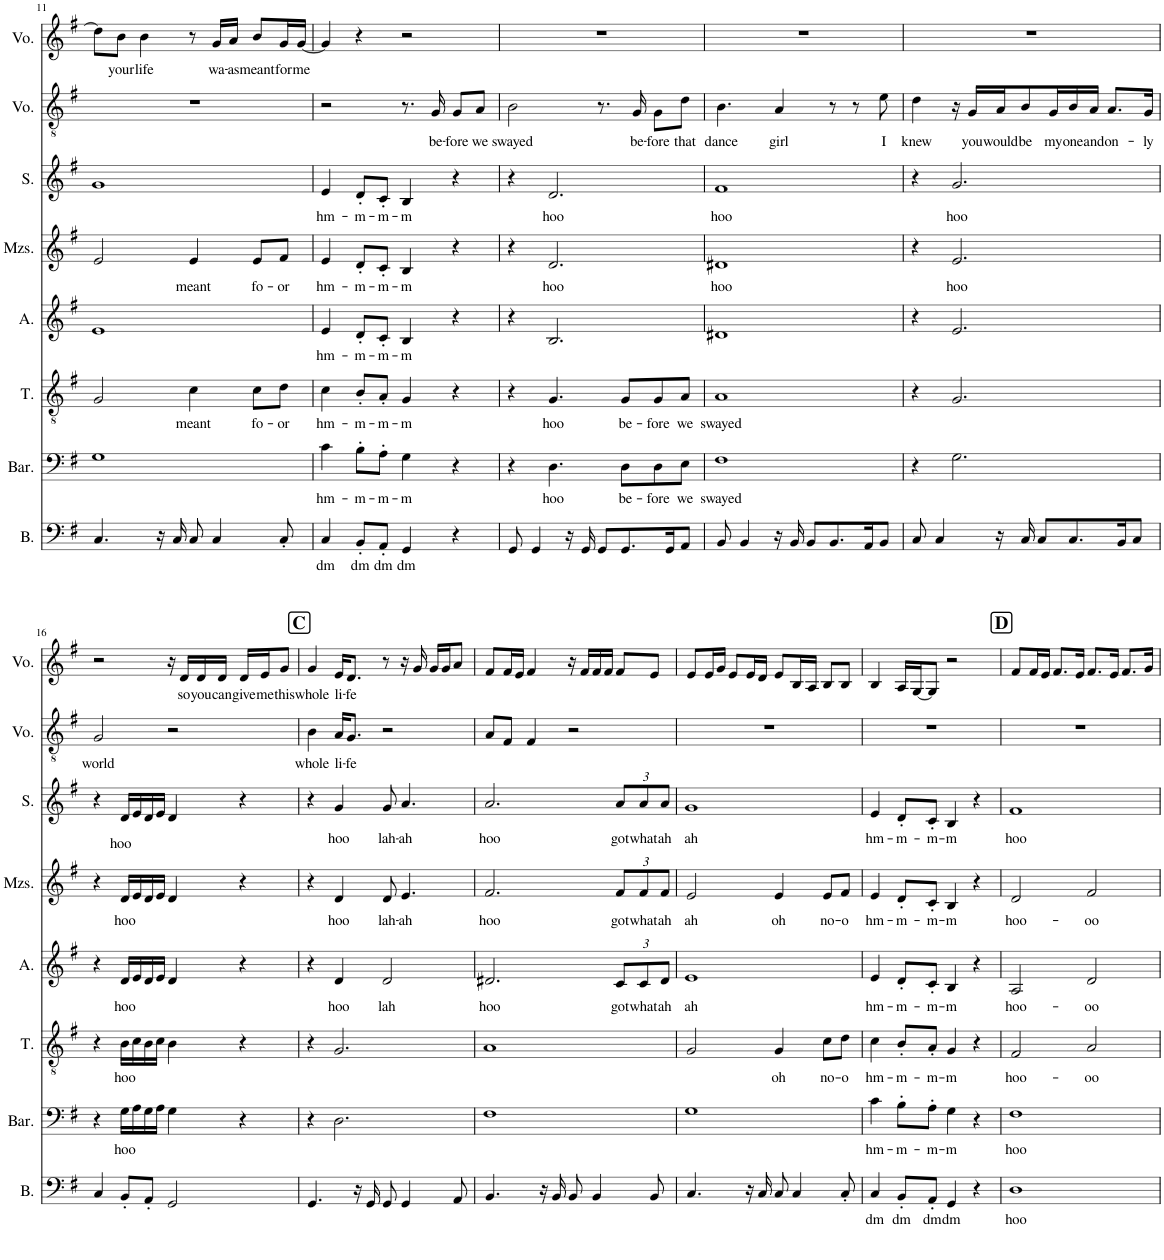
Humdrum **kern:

**kern	**text	**kern	**text	**kern	**text	**kern	**text	**kern	**text	**kern	**text	**kern	**text	**kern	**text
*part8	*part8	*part7	*part7	*part6	*part6	*part5	*part5	*part4	*part4	*part3	*part3	*part2	*part2	*part1	*part1
*staff8	*staff8	*staff7	*staff7	*staff6	*staff6	*staff5	*staff5	*staff4	*staff4	*staff3	*staff3	*staff2	*staff2	*staff1	*staff1
*I"Bass	*	*I"Baritone	*	*I"Tenor	*	*I"Alto	*	*I"Mezzo-soprano	*	*I"Soprano	*	*I"Voice	*	*I"Voice	*
*I'B.	*	*I'Bar.	*	*I'T.	*	*I'A.	*	*I'Mzs.	*	*I'S.	*	*I'Vo.	*	*I'Vo.	*
!!LO:PB:g=z
*clefF4	*	*clefF4	*	*clefGv2	*	*clefG2	*	*clefG2	*	*clefG2	*	*clefGv2	*	*clefG2	*
*k[f#]	*	*k[f#]	*	*k[f#]	*	*k[f#]	*	*k[f#]	*	*k[f#]	*	*k[f#]	*	*k[f#]	*
*M4/4	*	*M4/4	*	*M4/4	*	*M4/4	*	*M4/4	*	*M4/4	*	*M4/4	*	*M4/4	*
=11	=11	=11	=11	=11	=11	=11	=11	=11	=11	=11	=11	=11	=11	=11	=11
4.C/	.	1G	.	2G/	.	1e	.	2e/	.	1g	.	1r	.	8dd\L]	.
!	!	!	!	!	!	!	!	!	!	!	!	!	!	!	!LO:LY:b
.	.	.	.	.	.	.	.	.	.	.	.	.	.	8b\J	your
!	!	!	!	!	!	!	!	!	!	!	!	!	!	!	!LO:LY:b
.	.	.	.	.	.	.	.	.	.	.	.	.	.	4b\	life
16r	.	.	.	.	.	.	.	.	.	.	.	.	.	.	.
16C/	.	.	.	.	.	.	.	.	.	.	.	.	.	.	.
!	!	!	!	!	!LO:LY:b	!	!	!	!LO:LY:b	!	!	!	!	!	!
8C/	.	.	.	4c\	meant	.	.	4e/	meant	.	.	.	.	8r	.
!	!	!	!	!	!	!	!	!	!	!	!	!	!	!	!LO:LY:b
4C/	.	.	.	.	.	.	.	.	.	.	.	.	.	16g/LL	wa-
!	!	!	!	!	!	!	!	!	!	!	!	!	!	!	!LO:LY:b
.	.	.	.	.	.	.	.	.	.	.	.	.	.	16a/JJ	-as
!	!	!	!	!	!LO:LY:b	!	!	!	!LO:LY:b	!	!	!	!	!	!LO:LY:b
.	.	.	.	8c\L	fo-	.	.	8e/L	fo-	.	.	.	.	8b/L	meant
!	!	!	!	!	!LO:LY:b	!	!	!	!LO:LY:b	!	!	!	!	!	!LO:LY:b
8C'/	.	.	.	8d\J	-or	.	.	8f#/J	-or	.	.	.	.	16g/L	for
!	!	!	!	!	!	!	!	!	!	!	!	!	!	!	!LO:LY:b
.	.	.	.	.	.	.	.	.	.	.	.	.	.	[16g/JJ	me
=12	=12	=12	=12	=12	=12	=12	=12	=12	=12	=12	=12	=12	=12	=12	=12
!	!LO:LY:b	!	!LO:LY:b	!	!LO:LY:b	!	!LO:LY:b	!	!LO:LY:b	!	!LO:LY:b	!	!	!	!
4C/	dm	4c\	hm-	4c\	hm-	4e/	hm-	4e/	hm-	4e/	hm-	2r	.	4g/]	.
!	!LO:LY:b	!	!LO:LY:b	!	!LO:LY:b	!	!LO:LY:b	!	!LO:LY:b	!	!LO:LY:b	!	!	!	!
8BB'/L	dm	8B'\L	-m-	8B'/L	-m-	8d'/L	-m-	8d'/L	-m-	8d'/L	-m-	.	.	4r	.
!	!LO:LY:b	!	!LO:LY:b	!	!LO:LY:b	!	!LO:LY:b	!	!LO:LY:b	!	!LO:LY:b	!	!	!	!
8AA'/J	dm	8A'\J	-m-	8A'/J	-m-	8c'/J	-m-	8c'/J	-m-	8c'/J	-m-	.	.	.	.
!	!LO:LY:b	!	!LO:LY:b	!	!LO:LY:b	!	!LO:LY:b	!	!LO:LY:b	!	!LO:LY:b	!	!	!	!
4GG/	dm	4G\	-m	4G/	-m	4B/	-m	4B/	-m	4B/	-m	8.r	.	2r	.
!	!	!	!	!	!	!	!	!	!	!	!	!	!LO:LY:b	!	!
.	.	.	.	.	.	.	.	.	.	.	.	16G/	be-	.	.
!	!	!	!	!	!	!	!	!	!	!	!	!	!LO:LY:b	!	!
4r	.	4r	.	4r	.	4r	.	4r	.	4r	.	8G/L	-fore	.	.
!	!	!	!	!	!	!	!	!	!	!	!	!	!LO:LY:b	!	!
.	.	.	.	.	.	.	.	.	.	.	.	8A/J	we	.	.
=13	=13	=13	=13	=13	=13	=13	=13	=13	=13	=13	=13	=13	=13	=13	=13
!	!	!	!	!	!	!	!	!	!	!	!	!	!LO:LY:b	!	!
8GG/	.	4r	.	4r	.	4r	.	4r	.	4r	.	2B\	swayed	1r	.
4GG/	.	.	.	.	.	.	.	.	.	.	.	.	.	.	.
!	!	!	!LO:LY:b	!	!LO:LY:b	!	!	!	!LO:LY:b	!	!LO:LY:b	!	!	!	!
.	.	4.D\	hoo	4.G/	hoo	2.B/	.	2.d/	hoo	2.d/	hoo	.	.	.	.
16r	.	.	.	.	.	.	.	.	.	.	.	.	.	.	.
16GG/	.	.	.	.	.	.	.	.	.	.	.	.	.	.	.
8GG/L	.	.	.	.	.	.	.	.	.	.	.	8.r	.	.	.
!	!	!	!LO:LY:b	!	!LO:LY:b	!	!	!	!	!	!	!	!	!	!
8.GG/	.	8D\L	be-	8G/L	be-	.	.	.	.	.	.	.	.	.	.
!	!	!	!	!	!	!	!	!	!	!	!	!	!LO:LY:b	!	!
.	.	.	.	.	.	.	.	.	.	.	.	16G/	be-	.	.
!	!	!	!LO:LY:b	!	!LO:LY:b	!	!	!	!	!	!	!	!LO:LY:b	!	!
.	.	8D\	-fore	8G/	-fore	.	.	.	.	.	.	8G\L	-fore	.	.
16GG/K	.	.	.	.	.	.	.	.	.	.	.	.	.	.	.
!	!	!	!LO:LY:b	!	!LO:LY:b	!	!	!	!	!	!	!	!LO:LY:b	!	!
8AA/J	.	8E\J	we	8A/J	we	.	.	.	.	.	.	8d\J	that	.	.
=14	=14	=14	=14	=14	=14	=14	=14	=14	=14	=14	=14	=14	=14	=14	=14
!	!	!	!LO:LY:b	!	!LO:LY:b	!	!	!	!LO:LY:b	!	!LO:LY:b	!	!LO:LY:b	!	!
8BB/	.	1F#	swayed	1A	swayed	1d#X	.	1d#X	hoo	1f#	hoo	4.B\	dance	1r	.
4BB/	.	.	.	.	.	.	.	.	.	.	.	.	.	.	.
!	!	!	!	!	!	!	!	!	!	!	!	!	!LO:LY:b	!	!
16r	.	.	.	.	.	.	.	.	.	.	.	4A/	girl	.	.
16BB/	.	.	.	.	.	.	.	.	.	.	.	.	.	.	.
8BB/L	.	.	.	.	.	.	.	.	.	.	.	.	.	.	.
8.BB/	.	.	.	.	.	.	.	.	.	.	.	8r	.	.	.
.	.	.	.	.	.	.	.	.	.	.	.	8r	.	.	.
16AA/K	.	.	.	.	.	.	.	.	.	.	.	.	.	.	.
!	!	!	!	!	!	!	!	!	!	!	!	!	!LO:LY:b	!	!
8BB/J	.	.	.	.	.	.	.	.	.	.	.	8e\	I	.	.
=15	=15	=15	=15	=15	=15	=15	=15	=15	=15	=15	=15	=15	=15	=15	=15
!	!	!	!	!	!	!	!	!	!	!	!	!	!LO:LY:b	!	!
8C/	.	4r	.	4r	.	4r	.	4r	.	4r	.	4d\	knew	1r	.
4C/	.	.	.	.	.	.	.	.	.	.	.	.	.	.	.
!	!	!	!	!	!	!	!	!	!LO:LY:b	!	!LO:LY:b	!	!	!	!
.	.	2.G\	.	2.G/	.	2.e/	.	2.e/	hoo	2.g/	hoo	16r	.	.	.
!	!	!	!	!	!	!	!	!	!	!	!	!	!LO:LY:b	!	!
.	.	.	.	.	.	.	.	.	.	.	.	16G/LL	you	.	.
!	!	!	!	!	!	!	!	!	!	!	!	!	!LO:LY:b	!	!
16r	.	.	.	.	.	.	.	.	.	.	.	16A/J	would	.	.
!	!	!	!	!	!	!	!	!	!	!	!	!	!LO:LY:b	!	!
16C/	.	.	.	.	.	.	.	.	.	.	.	8B/	be	.	.
8C/L	.	.	.	.	.	.	.	.	.	.	.	.	.	.	.
!	!	!	!	!	!	!	!	!	!	!	!	!	!LO:LY:b	!	!
.	.	.	.	.	.	.	.	.	.	.	.	16G/L	my	.	.
!	!	!	!	!	!	!	!	!	!	!	!	!	!LO:LY:b	!	!
8.C/	.	.	.	.	.	.	.	.	.	.	.	16B/	one	.	.
!	!	!	!	!	!	!	!	!	!	!	!	!	!LO:LY:b	!	!
.	.	.	.	.	.	.	.	.	.	.	.	16A/JJ	and	.	.
!	!	!	!	!	!	!	!	!	!	!	!	!	!LO:LY:b	!	!
.	.	.	.	.	.	.	.	.	.	.	.	8.A/L	on-	.	.
16BB/K	.	.	.	.	.	.	.	.	.	.	.	.	.	.	.
8C/J	.	.	.	.	.	.	.	.	.	.	.	.	.	.	.
!	!	!	!	!	!	!	!	!	!	!	!	!	!LO:LY:b	!	!
.	.	.	.	.	.	.	.	.	.	.	.	16G/Jk	-ly	.	.
!!LO:LB:g=z
=16	=16	=16	=16	=16	=16	=16	=16	=16	=16	=16	=16	=16	=16	=16	=16
!	!	!	!	!	!	!	!	!	!	!	!	!	!LO:LY:b	!	!
4C/	.	4r	.	4r	.	4r	.	4r	.	4r	.	2G/	world	2r	.
!	!	!	!LO:LY:b	!	!LO:LY:b	!	!LO:LY:b	!	!LO:LY:b	!	!LO:LY:b	!	!	!	!
8BB'/L	.	16G\LL	hoo	16B\LL	hoo	16d/LL	hoo	16d/LL	hoo	16d/LL	hoo	.	.	.	.
.	.	16A\	.	16c\	.	16e/	.	16e/	.	16e/	.	.	.	.	.
8AA'/J	.	16G\	.	16B\	.	16d/	.	16d/	.	16d/	.	.	.	.	.
.	.	16A\JJ	.	16c\JJ	.	16e/JJ	.	16e/JJ	.	16e/JJ	.	.	.	.	.
2GG/	.	4G\	.	4B\	.	4d/	.	4d/	.	4d/	.	2r	.	16r	.
!	!	!	!	!	!	!	!	!	!	!	!	!	!	!	!LO:LY:b
.	.	.	.	.	.	.	.	.	.	.	.	.	.	16d/LL	so
!	!	!	!	!	!	!	!	!	!	!	!	!	!	!	!LO:LY:b
.	.	.	.	.	.	.	.	.	.	.	.	.	.	16d/	you
!	!	!	!	!	!	!	!	!	!	!	!	!	!	!	!LO:LY:b
.	.	.	.	.	.	.	.	.	.	.	.	.	.	16d/JJ	can
!	!	!	!	!	!	!	!	!	!	!	!	!	!	!	!LO:LY:b
.	.	4r	.	4r	.	4r	.	4r	.	4r	.	.	.	16d/LL	give
!	!	!	!	!	!	!	!	!	!	!	!	!	!	!	!LO:LY:b
.	.	.	.	.	.	.	.	.	.	.	.	.	.	16e/J	me
!	!	!	!	!	!	!	!	!	!	!	!	!	!	!	!LO:LY:b
.	.	.	.	.	.	.	.	.	.	.	.	.	.	8g/J	this
!!LO:REH:place=s1:a:B:cj:fs=14:t=C
=17	=17	=17	=17	=17	=17	=17	=17	=17	=17	=17	=17	=17	=17	=17	=17
!	!	!	!	!	!	!	!	!	!	!	!	!	!LO:LY:b	!	!LO:LY:b
4.GG/	.	4r	.	4r	.	4r	.	4r	.	4r	.	4B\	whole	4g/	whole
!	!	!	!	!	!	!	!LO:LY:b	!	!LO:LY:b	!	!LO:LY:b	!	!LO:LY:b	!	!LO:LY:b
.	.	2.D\	.	2.G/	.	4d/	hoo	4d/	hoo	4g/	hoo	16A/KL	li-	16e/KL	li-
!	!	!	!	!	!	!	!	!	!	!	!	!	!LO:LY:b	!	!LO:LY:b
.	.	.	.	.	.	.	.	.	.	.	.	8.G/J	-fe	8.d/J	-fe
16r	.	.	.	.	.	.	.	.	.	.	.	.	.	.	.
16GG/	.	.	.	.	.	.	.	.	.	.	.	.	.	.	.
!	!	!	!	!	!	!	!LO:LY:b	!	!LO:LY:b	!	!LO:LY:b	!	!	!	!
8GG/	.	.	.	.	.	2d/	lah	8d/	lah-	8g/	lah-	2r	.	8r	.
!	!	!	!	!	!	!	!	!	!LO:LY:b	!	!LO:LY:b	!	!	!	!
4GG/	.	.	.	.	.	.	.	4.e/	-ah	4.a/	-ah	.	.	16r	.
.	.	.	.	.	.	.	.	.	.	.	.	.	.	16g/	.
.	.	.	.	.	.	.	.	.	.	.	.	.	.	16g/LL	.
.	.	.	.	.	.	.	.	.	.	.	.	.	.	16g/J	.
8AA/	.	.	.	.	.	.	.	.	.	.	.	.	.	8a/J	.
=18	=18	=18	=18	=18	=18	=18	=18	=18	=18	=18	=18	=18	=18	=18	=18
!	!	!	!	!	!	!	!LO:LY:b	!	!LO:LY:b	!	!LO:LY:b	!	!	!	!
4.BB/	.	1F#	.	1A	.	2.d#X/	hoo	2.f#/	hoo	2.a/	hoo	8A/L	.	8f#/L	.
.	.	.	.	.	.	.	.	.	.	.	.	8F#/J	.	16f#/L	.
.	.	.	.	.	.	.	.	.	.	.	.	.	.	16e/JJ	.
.	.	.	.	.	.	.	.	.	.	.	.	4F#/	.	4f#/	.
16r	.	.	.	.	.	.	.	.	.	.	.	.	.	.	.
16BB/	.	.	.	.	.	.	.	.	.	.	.	.	.	.	.
8BB/	.	.	.	.	.	.	.	.	.	.	.	2r	.	16r	.
.	.	.	.	.	.	.	.	.	.	.	.	.	.	16f#/LL	.
4BB/	.	.	.	.	.	.	.	.	.	.	.	.	.	16f#/	.
.	.	.	.	.	.	.	.	.	.	.	.	.	.	16f#/JJ	.
*	*	*	*	*	*	*Xbrackettup	*	*	*	*	*	*	*	*	*
!	!	!	!	!	!	!	!LO:LY:b	!	!	!	!	!	!	!	!
*	*	*	*	*	*	*	*	*Xbrackettup	*	*	*	*	*	*	*
!	!	!	!	!	!	!	!	!	!LO:LY:b	!	!	!	!	!	!
*	*	*	*	*	*	*	*	*	*	*Xbrackettup	*	*	*	*	*
!	!	!	!	!	!	!	!	!	!	!	!LO:LY:b	!	!	!	!
.	.	.	.	.	.	12c/L	got	12f#/L	got	12a/L	got	.	.	8f#/L	.
!	!	!	!	!	!	!	!LO:LY:b	!	!LO:LY:b	!	!LO:LY:b	!	!	!	!
.	.	.	.	.	.	12c/	what	12f#/	what	12a/	what	.	.	.	.
8BB/	.	.	.	.	.	.	.	.	.	.	.	.	.	8e/J	.
!	!	!	!	!	!	!	!LO:LY:b	!	!LO:LY:b	!	!LO:LY:b	!	!	!	!
.	.	.	.	.	.	12d#/J	ah	12f#/J	ah	12a/J	ah	.	.	.	.
=19	=19	=19	=19	=19	=19	=19	=19	=19	=19	=19	=19	=19	=19	=19	=19
!	!	!	!	!	!	!	!LO:LY:b	!	!LO:LY:b	!	!LO:LY:b	!	!	!	!
4.C/	.	1G	.	2G/	.	1e	ah	2e/	ah	1g	ah	1r	.	8e/L	.
.	.	.	.	.	.	.	.	.	.	.	.	.	.	16e/L	.
.	.	.	.	.	.	.	.	.	.	.	.	.	.	16g/JJ	.
.	.	.	.	.	.	.	.	.	.	.	.	.	.	8e/L	.
16r	.	.	.	.	.	.	.	.	.	.	.	.	.	16e/L	.
16C/	.	.	.	.	.	.	.	.	.	.	.	.	.	16d/JJ	.
!	!	!	!	!	!LO:LY:b	!	!	!	!LO:LY:b	!	!	!	!	!	!
8C/	.	.	.	4G/	oh	.	.	4e/	oh	.	.	.	.	8e/L	.
4C/	.	.	.	.	.	.	.	.	.	.	.	.	.	16B/L	.
.	.	.	.	.	.	.	.	.	.	.	.	.	.	16A/JJ	.
!	!	!	!	!	!LO:LY:b	!	!	!	!LO:LY:b	!	!	!	!	!	!
.	.	.	.	8c\L	no-	.	.	8e/L	no-	.	.	.	.	8B/L	.
!	!	!	!	!	!LO:LY:b	!	!	!	!LO:LY:b	!	!	!	!	!	!
8C'/	.	.	.	8d\J	-o	.	.	8f#/J	-o	.	.	.	.	8B/J	.
=20	=20	=20	=20	=20	=20	=20	=20	=20	=20	=20	=20	=20	=20	=20	=20
!	!LO:LY:b	!	!LO:LY:b	!	!LO:LY:b	!	!LO:LY:b	!	!LO:LY:b	!	!LO:LY:b	!	!	!	!
4C/	dm	4c\	hm-	4c\	hm-	4e/	hm-	4e/	hm-	4e/	hm-	1r	.	4B/	.
!	!LO:LY:b	!	!LO:LY:b	!	!LO:LY:b	!	!LO:LY:b	!	!LO:LY:b	!	!LO:LY:b	!	!	!	!
8BB'/L	dm	8B'\L	-m-	8B'/L	-m-	8d'/L	-m-	8d'/L	-m-	8d'/L	-m-	.	.	16A/LL	.
.	.	.	.	.	.	.	.	.	.	.	.	.	.	[16G/J	.
!	!LO:LY:b	!	!LO:LY:b	!	!LO:LY:b	!	!LO:LY:b	!	!LO:LY:b	!	!LO:LY:b	!	!	!	!
8AA'/J	dm	8A'\J	-m-	8A'/J	-m-	8c'/J	-m-	8c'/J	-m-	8c'/J	-m-	.	.	8G/J]	.
!	!LO:LY:b	!	!LO:LY:b	!	!LO:LY:b	!	!LO:LY:b	!	!LO:LY:b	!	!LO:LY:b	!	!	!	!
4GG/	dm	4G\	-m	4G/	-m	4B/	-m	4B/	-m	4B/	-m	.	.	2r	.
4r	.	4r	.	4r	.	4r	.	4r	.	4r	.	.	.	.	.
!!LO:REH:place=s1:a:B:cj:fs=14:t=D
=21	=21	=21	=21	=21	=21	=21	=21	=21	=21	=21	=21	=21	=21	=21	=21
!	!LO:LY:b	!	!LO:LY:b	!	!LO:LY:b	!	!LO:LY:b	!	!LO:LY:b	!	!LO:LY:b	!	!	!	!
1D	hoo	1F#	hoo	2F#/	hoo-	2A/	hoo-	2d/	hoo-	1f#	hoo	1r	.	8f#/L	.
.	.	.	.	.	.	.	.	.	.	.	.	.	.	16f#/L	.
.	.	.	.	.	.	.	.	.	.	.	.	.	.	16e/JJ	.
.	.	.	.	.	.	.	.	.	.	.	.	.	.	8.f#/L	.
.	.	.	.	.	.	.	.	.	.	.	.	.	.	16e/Jk	.
!	!	!	!	!	!LO:LY:b	!	!LO:LY:b	!	!LO:LY:b	!	!	!	!	!	!
.	.	.	.	2A/	-oo	2d/	-oo	2f#/	-oo	.	.	.	.	8.f#/L	.
.	.	.	.	.	.	.	.	.	.	.	.	.	.	16e/Jk	.
.	.	.	.	.	.	.	.	.	.	.	.	.	.	8.f#/L	.
.	.	.	.	.	.	.	.	.	.	.	.	.	.	16g/Jk	.
=	=	=	=	=	=	=	=	=	=	=	=	=	=	=	=
*-	*-	*-	*-	*-	*-	*-	*-	*-	*-	*-	*-	*-	*-	*-	*-
